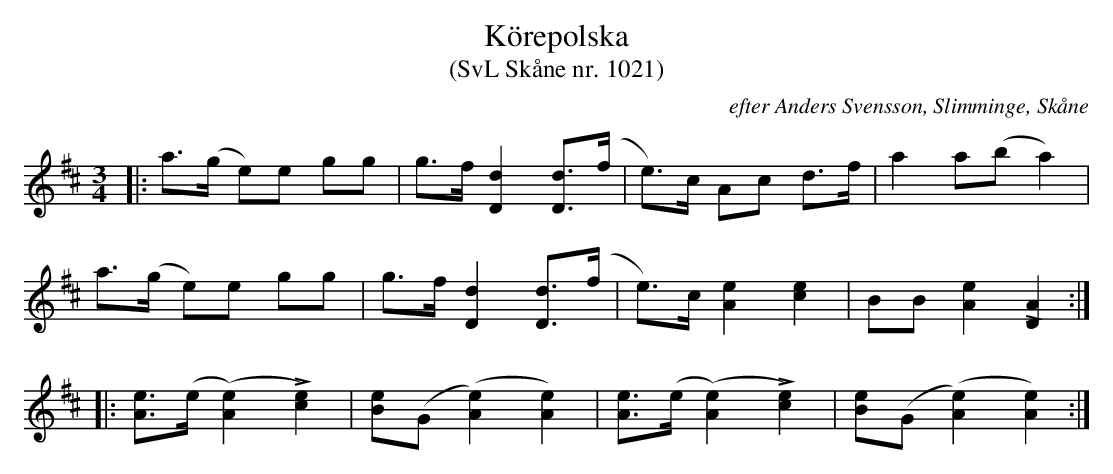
X:1
T:Körepolska
T:(SvL Skåne nr. 1021)
O:efter Anders Svensson, Slimminge, Skåne
M:3/4
L:1/8
K:D
|: a>(g e)e gg | g>f [d2D2] [dD]>(f | e)>c Ac d>f | a2 a(b a2) |
a>(g e)e gg | g>f [d2D2] [dD]>(f | e)>c [A2e2] [c2e2] | BB [e2A2] [A2LD2] :|
|: [eA]>(e ([e2A2]) L[e2c2]) | [eB](G ([e2A2]) [e2A2]) | [eA]>(e ([e2A2]) L[e2c2]) | [eB](G ([e2A2]) [e2A2]) :|
